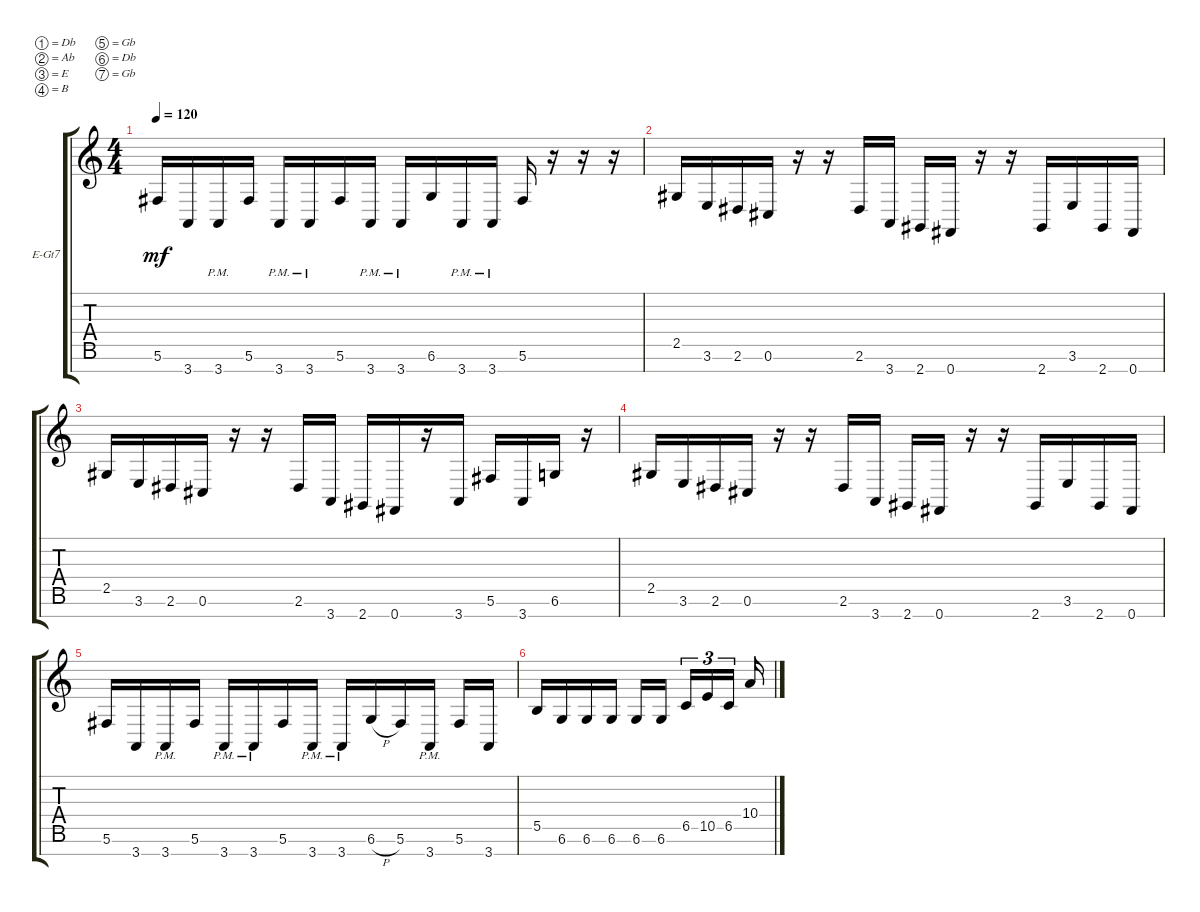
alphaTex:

\defaultSystemsLayout 4
\bracketExtendMode groupsimilarinstruments
\firstSystemTrackNameOrientation horizontal
\otherSystemsTrackNameOrientation horizontal
\track ("Electric Guitar" "E-Gt7") {instrument distortionguitar}
\staff {score tabs}
\tuning (Db4 Ab3 E3 B2 Gb2 Db2 Gb1)
\ts (4 4)
\tempo 120
\clef g2
\ks c
5.6.16{dy mf} 3.7.16 3.7{pm}.16 5.6.16 3.7{pm}.16 3.7{pm}.16 5.6.16 3.7{pm}.16 3.7{pm}.16 6.6.16 3.7{pm}.16 3.7{pm}.16 5.6.16 r.16 r.16 r.16 |
2.5.16 3.6.16 2.6.16 0.6.16 r.16 r.16 2.6.16 3.7.16 2.7.16 0.7.16 r.16 r.16 2.7.16 3.6.16 2.7.16 0.7.16 |
2.5.16 3.6.16 2.6.16 0.6.16 r.16 r.16 2.6.16 3.7.16 2.7.16 0.7.16 r.16 3.7.16 5.6.16 3.7.16 6.6.16 r.16 |
2.5.16 3.6.16 2.6.16 0.6.16 r.16 r.16 2.6.16 3.7.16 2.7.16 0.7.16 r.16 r.16 2.7.16 3.6.16 2.7.16 0.7.16 |
5.6.16 3.7.16 3.7{pm}.16 5.6.16 3.7{pm}.16 3.7{pm}.16 5.6.16 3.7{pm}.16 3.7{pm}.16 6.6{h}.16 5.6.16 3.7{pm}.16 5.6.16 3.7.16 |
5.5.16 6.6.16 6.6.16 6.6.16 6.6.16 6.6.16 6.5.16{tu (3 2)} 10.5.16{tu (3 2)} 6.5.16{tu (3 2)} 10.4.16
